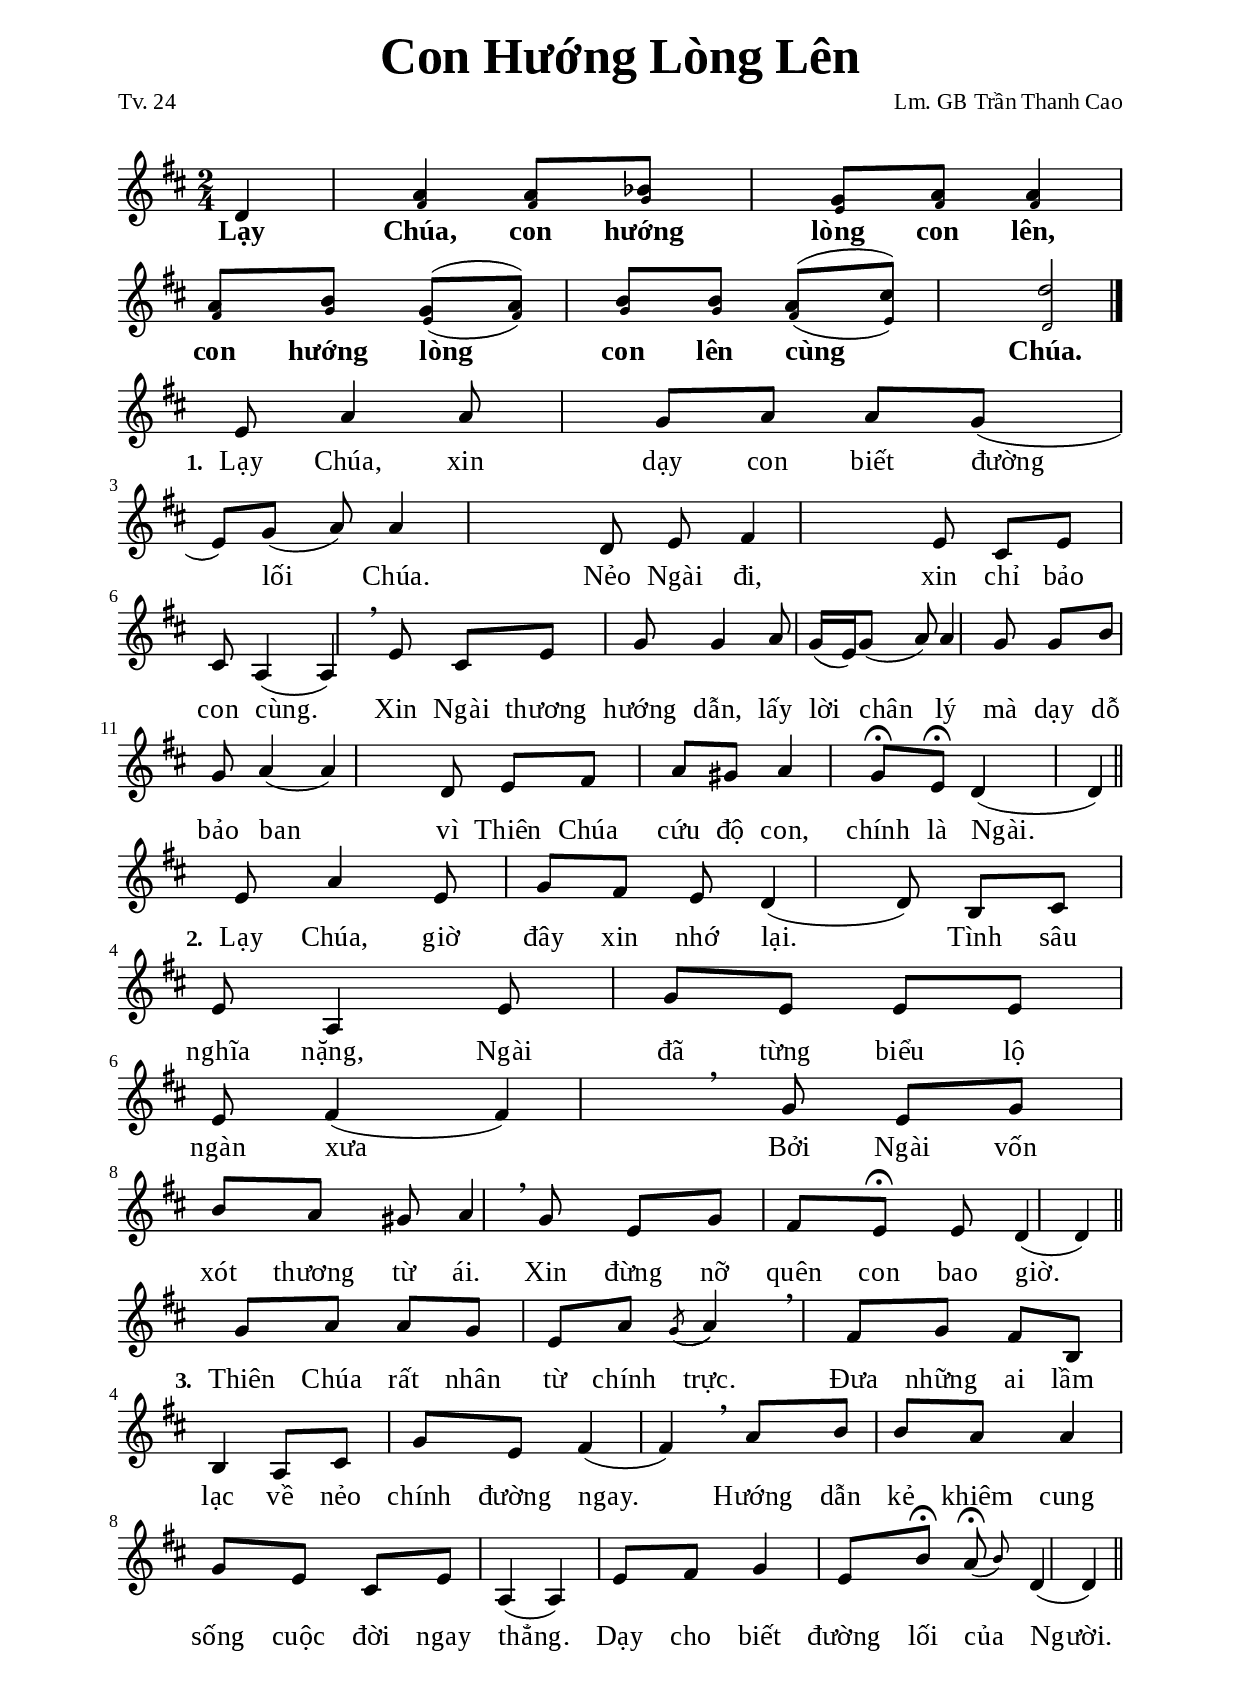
% Cài đặt chung
\version "2.22.1"
\include "english.ly"

\header {
  title = \markup { \fontsize #3 "Con Hướng Lòng Lên" }
  poet = "Tv. 24"
  composer = "Lm. GB Trần Thanh Cao"
  arranger = " "
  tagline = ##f
}

% Nhạc điệp khúc
nhacDiepKhucSop= \relative c' {
  \partial 4 d4 |
  a' a8 bf |
  g a a4 |
  a8 b g _(a) |
  b b a ^(cs) |
  d2 \bar "|."
}

nhacDiepKhucBas = \relative c' {
  \skip 4
  fs4 fs8 g |
  e fs fs4 |
  fs8 g e ^(fs) |
  g g fs _(e) |
  d2
}

% Nhạc phiên khúc
nhacPhienKhucMot = \relative c' {
  e8 a4 a8 g a a g (e) g (a) a4 d,8 e fs4 e8
  cs e cs a4 (a) \breathe
  e'8 cs e g g4 a8 g16 (e) g8 (a) a4
  g8 g b g a4 (a) d,8 e fs a gs a4
  g8 \fermata e \fermata d4 (d) \bar "||"
}

nhacPhienKhucHai = \relative c' {
  e8 a4 e8 g fs e d4 (d8) b cs e a,4
  e'8 g e e e e fs4 (fs) \breathe
  g8 e g
  b a gs a4 \breathe
  g8 e g fs e \fermata e d4 (d) \bar "||"
}

nhacPhienKhucBa = \relative c' {
  g'8 a a g e a \acciaccatura g (a4) \breathe
  fs8 g fs b, b4
  a8 cs g' e fs4 (fs) \breathe
  a8 b b a a4 g8
  e cs e a,4 (a) e'8 fs g4
  e8 b' \fermata \afterGrace a \fermata (b) d,4 (d) \bar "||"
}

% Lời điệp khúc
loiDiepKhuc = \lyricmode {
  Lạy Chúa, con hướng lòng con lên,
  con hướng lòng con lên cùng Chúa.
}

% Lời phiên khúc
loiPhienKhucMot = \lyricmode {
  \set stanza = #"1. "
  Lạy Chúa, xin dạy con biết đường lối Chúa.
  Nẻo Ngài đi, xin chỉ bảo con cùng.
  Xin Ngài thương hướng dẫn, lấy lời chân lý mà dạy dỗ bảo ban
  vì Thiên Chúa cứu độ con, chính là Ngài.
}

loiPhienKhucHai = \lyricmode {
  \set stanza = #"2. "
  Lạy Chúa, giờ đây xin nhớ lại.
  Tình sâu nghĩa nặng, Ngài đã từng biểu lộ ngàn xưa
  Bởi Ngài vốn xót thương từ ái.
  Xin đừng nỡ quên con bao giờ.
}

loiPhienKhucBa = \lyricmode {
  \set stanza = #"3. "
  Thiên Chúa rất nhân từ chính trực.
  Đưa những ai lầm lạc về nẻo chính đường ngay.
  Hướng dẫn kẻ khiêm cung sống cuộc đời ngay thẳng.
  Dạy cho biết đường lối của Người.
}

% Dàn trang
\paper {
  #(set-paper-size "a4")
  top-margin = 10\mm
  bottom-margin = 10\mm
  left-margin = 20\mm
  right-margin = 20\mm
  indent = #0
  #(define fonts
    (make-pango-font-tree
      "Liberation Serif"
      "Liberation Serif"
      "Liberation Serif"
      (/ 20 20)))
  page-count = #1
  system-system-spacing = #'((basic-distance . 13))
  score-system-spacing = #'((basic-distance . 13))
}

% Thiết lập tông và nhịp
TongNhip = { \key d \major \time 2/4 }

% Đổi kích thước nốt cho bè phụ
notBePhu =
#(define-music-function (font-size music) (number? ly:music?)
   (for-some-music
     (lambda (m)
       (if (music-is-of-type? m 'rhythmic-event)
           (begin
             (set! (ly:music-property m 'tweaks)
                   (cons `(font-size . ,font-size)
                         (ly:music-property m 'tweaks)))
             #t)
           #f))
     music)
   music)

\score {
  \new ChoirStaff <<
    \new Staff = diepKhuc \with {
        \consists "Merge_rests_engraver"
        %\magnifyStaff #(magstep +1)
        printPartCombineTexts = ##f
      }
      <<
      \new Voice \TongNhip \partCombine 
        \nhacDiepKhucSop
        \notBePhu -3 { \nhacDiepKhucBas }
      \new NullVoice = nhacThamChieu \nhacDiepKhucSop
      \new Lyrics \lyricsto nhacThamChieu \loiDiepKhuc
      >>
  >>
  \layout {
    \override Lyrics.LyricText.font-series = #'bold
    \override Lyrics.LyricText.font-size = #+2
    \override Lyrics.LyricSpace.minimum-distance = #5
    \override Score.BarNumber.break-visibility = ##(#f #f #f)
    \override Score.SpacingSpanner.uniform-stretching = ##t
    \override Score.SpacingSpanner packed-spacing = ##t
  }
}

\score {
  \new ChoirStaff <<
    \new Staff = phienKhuc \with {
        %\magnifyStaff #(magstep +1)
      }
      <<
      \new Voice = beSop {
        \key d \major \time 2/4 \nhacPhienKhucMot
      }
    >>
    \new Lyrics \lyricsto beSop \loiPhienKhucMot
  >>
  \layout {
    \override Staff.TimeSignature.transparent = ##t
    \override Lyrics.LyricText.font-size = #+2
    \override Lyrics.LyricSpace.minimum-distance = #1.5
    \override Score.SpacingSpanner.uniform-stretching = ##t
    \override Score.SpacingSpanner packed-spacing = ##t
    \set Score.barAlways = ##t
    \set Score.defaultBarType = ""
  } 
}

\score {
  \new ChoirStaff <<
    \new Staff = phienKhuc \with {
        %\magnifyStaff #(magstep +1)
      }
      <<
      \new Voice = beSop {
        \key d \major \time 2/4 \nhacPhienKhucHai
      }
    >>
    \new Lyrics \lyricsto beSop \loiPhienKhucHai
  >>
  \layout {
    \override Staff.TimeSignature.transparent = ##t
    \override Lyrics.LyricText.font-size = #+2
    \override Lyrics.LyricSpace.minimum-distance = #3.5
    \override Score.SpacingSpanner.uniform-stretching = ##t
    \set Score.barAlways = ##t
    \set Score.defaultBarType = ""
  } 
}

\score {
  \new ChoirStaff <<
    \new Staff = phienKhuc \with {
        %\magnifyStaff #(magstep +1)
      }
      <<
      \new Voice = beSop {
        \key d \major \time 2/4 \nhacPhienKhucBa
      }
    >>
    \new Lyrics \lyricsto beSop \loiPhienKhucBa
  >>
  \layout {
    \override Staff.TimeSignature.transparent = ##t
    \override Lyrics.LyricText.font-size = #+2
    \override Lyrics.LyricSpace.minimum-distance = #2.5
    \override Score.SpacingSpanner.uniform-stretching = ##t
    \set Score.barAlways = ##t
    \set Score.defaultBarType = ""
  } 
}
